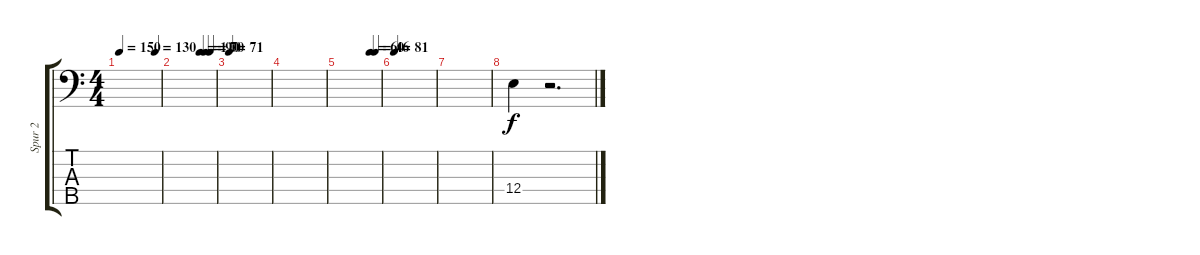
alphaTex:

\track ("Spur 2" "Spur 2") {instrument electricbassfinger}
\staff {score tabs}
\tuning (G2 D2 A1 E1 B0) {hide}
\ts (4 4)
\tempo 150
\tempo (130 0.875)
\clef f4
\ks c
|
\tempo (110 0.625)
\tempo (90 0.75)
\tempo (70 0.875)
|
\tempo 71
|
|
\tempo (60 0.75)
\tempo (46 0.875)
|
\tempo 81
|
|
12.4.4{dy f} r.2{d}
